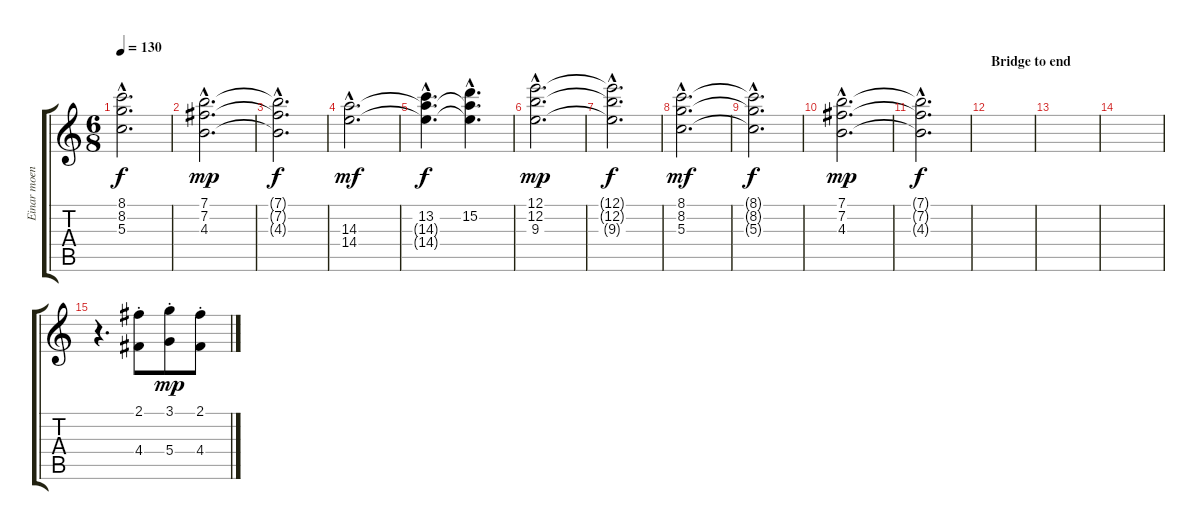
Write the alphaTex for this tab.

\track ("Einar moen (high)" "Einar moen") {instrument stringensemble1}
\staff {score tabs}
\tuning (E5 B4 G4 D4 A3 E3) {hide}
\ts (6 8)
\tempo 130
\clef g2
\ks c
(8.1{hac t} 8.2{hac t} 5.3{hac t}).2{d dy f} |
(7.1{hac} 7.2{hac} 4.3{hac}).2{d dy mp} |
(7.1{hac t} 7.2{hac t} 4.3{hac t}).2{d dy f} |
(14.3{hac} 14.4{hac}).2{d dy mf} |
(13.2{hac} 14.3{hac t} 14.4{hac t}).4{d dy f} (15.2{hac} 14.3{hac t} 14.4{hac t}).4{d} |
(12.1{hac} 12.2{hac} 9.3{hac}).2{d dy mp} |
(12.1{hac t} 12.2{hac t} 9.3{hac t}).2{d dy f} |
(8.1{hac} 8.2{hac} 5.3{hac}).2{d dy mf} |
(8.1{hac t} 8.2{hac t} 5.3{hac t}).2{d dy f} |
(7.1{hac} 7.2{hac} 4.3{hac}).2{d dy mp} |
(7.1{hac t} 7.2{hac t} 4.3{hac t}).2{d dy f} |
\section ("" "Bridge to end")
|
|
|
r.4{d} (2.1{st} 4.4{st}).8 (3.1{st} 5.4{st}).8{dy mp} (2.1{st} 4.4{st}).8
